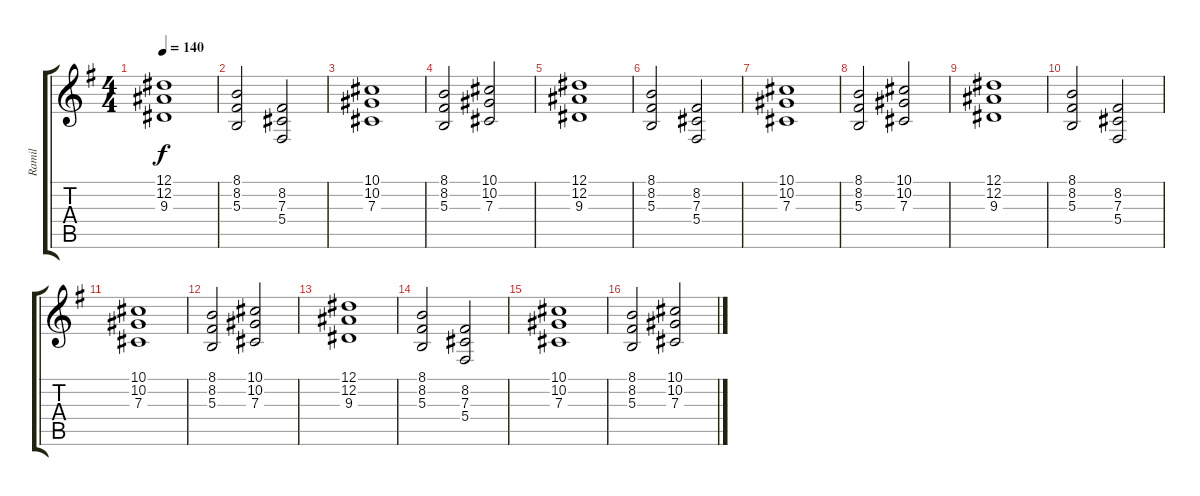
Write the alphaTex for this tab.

\track ("Ramil" "Ramil") {instrument stringensemble1}
\staff {score tabs}
\tuning (Eb4 Bb3 Gb3 Db3 Ab2 Eb2) {hide}
\ts (4 4)
\tempo 140
\clef g2
\ks g
(12.1 12.2 9.3).1{dy f} |
(8.1 8.2 5.3).2 (8.2 7.3 5.4).2 |
(10.1 10.2 7.3).1 |
(8.1 8.2 5.3).2 (10.1 10.2 7.3).2 |
(12.1 12.2 9.3).1 |
(8.1 8.2 5.3).2 (8.2 7.3 5.4).2 |
(10.1 10.2 7.3).1 |
(8.1 8.2 5.3).2 (10.1 10.2 7.3).2 |
(12.1 12.2 9.3).1 |
(8.1 8.2 5.3).2 (8.2 7.3 5.4).2 |
(10.1 10.2 7.3).1 |
(8.1 8.2 5.3).2 (10.1 10.2 7.3).2 |
(12.1 12.2 9.3).1 |
(8.1 8.2 5.3).2 (8.2 7.3 5.4).2 |
(10.1 10.2 7.3).1 |
(8.1 8.2 5.3).2 (10.1 10.2 7.3).2
